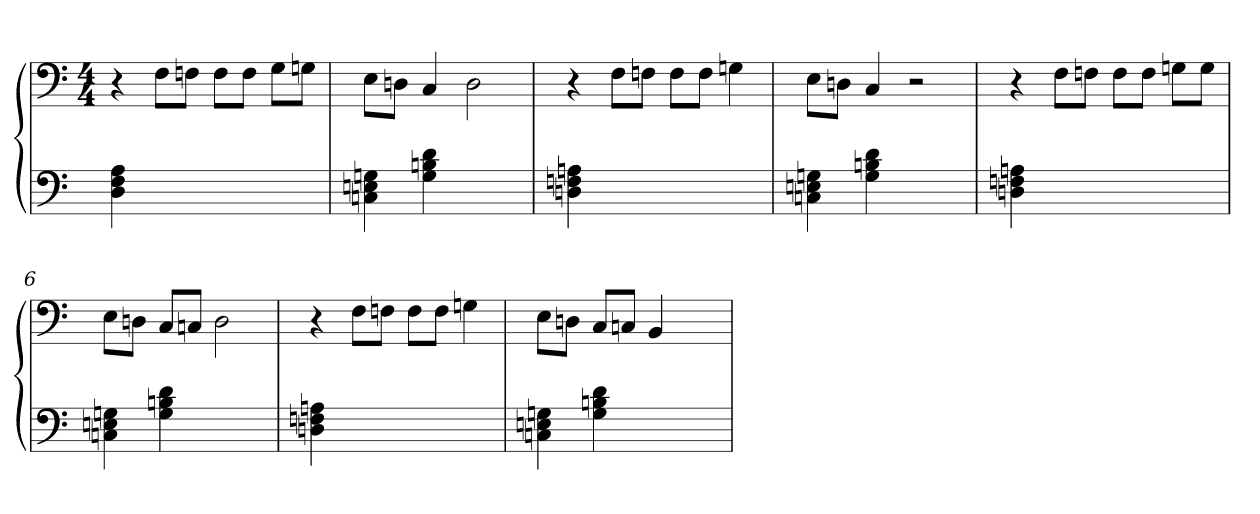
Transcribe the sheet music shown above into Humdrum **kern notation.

**kern	**kern
*part2	*part1
*staff2	*staff1
*	*M4/4
=1	=1
4D 4F 4A	4r
2.ryy	8FL
.	8FnJ
.	8FL
.	8FJ
.	8GL
.	8GnJ
=2	=2
4Cn 4En 4Gn	8EL
.	8DnJ
4G 4Bn 4d	4C
2ryy	2D
=3	=3
4Dn 4Fn 4An	4r
2.ryy	8FL
.	8FnJ
.	8FL
.	8FJ
.	4Gn
=4	=4
4Cn 4En 4Gn	8EL
.	8DnJ
4G 4Bn 4d	4C
2ryy	2r
=5	=5
4Dn 4Fn 4An	4r
2.ryy	8FL
.	8FnJ
.	8FL
.	8FJ
.	8GnL
.	8GJ
=6	=6
4Cn 4En 4Gn	8EL
.	8DnJ
4G 4Bn 4d	8CL
.	8CnJ
2ryy	2D
=7	=7
4Dn 4Fn 4An	4r
2.ryy	8FL
.	8FnJ
.	8FL
.	8FJ
.	4Gn
=8	=8
4Cn 4En 4Gn	8EL
.	8DnJ
4G 4Bn 4d	8CL
.	8CnJ
2ryy	4BB
.	4ryy
=	=
*-	*-
